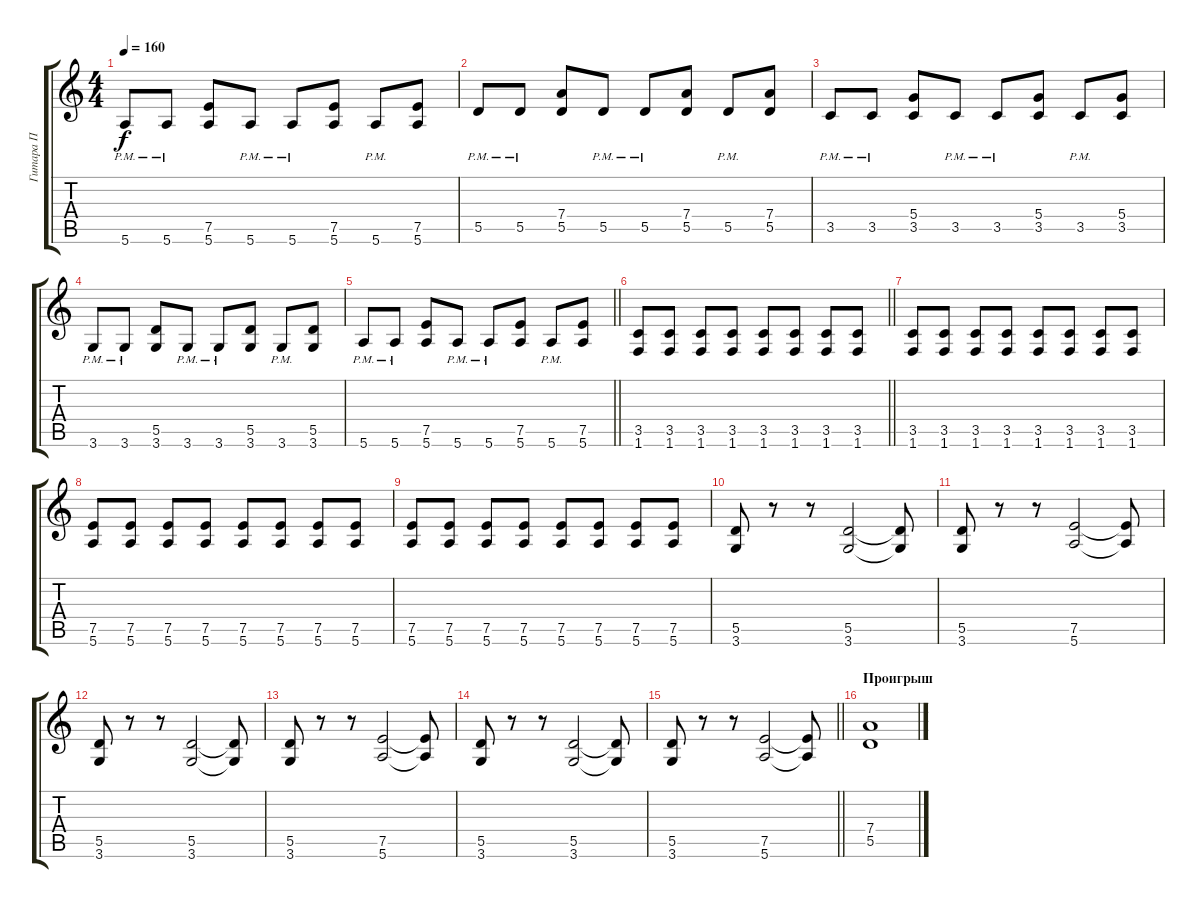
\track ("Гитара П" "Гитара П") {instrument distortionguitar}
\staff {score tabs}
\tuning (E4 B3 G3 D3 A2 E2) {hide}
\ts (4 4)
\tempo 160
\clef g2
\ks c
5.6{pm}.8{dy f} 5.6{pm}.8 (7.5 5.6).8 5.6{pm}.8 5.6{pm}.8 (7.5 5.6).8 5.6{pm}.8 (7.5 5.6).8 |
5.5{pm}.8 5.5{pm}.8 (7.4 5.5).8 5.5{pm}.8 5.5{pm}.8 (7.4 5.5).8 5.5{pm}.8 (7.4 5.5).8 |
3.5{pm}.8 3.5{pm}.8 (5.4 3.5).8 3.5{pm}.8 3.5{pm}.8 (5.4 3.5).8 3.5{pm}.8 (5.4 3.5).8 |
3.6{pm}.8 3.6{pm}.8 (5.5 3.6).8 3.6{pm}.8 3.6{pm}.8 (5.5 3.6).8 3.6{pm}.8 (5.5 3.6).8 |
\barLineRight lightlight
5.6{pm}.8 5.6{pm}.8 (7.5 5.6).8 5.6{pm}.8 5.6{pm}.8 (7.5 5.6).8 5.6{pm}.8 (7.5 5.6).8 |
\section ("" " ")
\barLineRight lightlight
(3.5 1.6).8 (3.5 1.6).8 (3.5 1.6).8 (3.5 1.6).8 (3.5 1.6).8 (3.5 1.6).8 (3.5 1.6).8 (3.5 1.6).8 |
(3.5 1.6).8 (3.5 1.6).8 (3.5 1.6).8 (3.5 1.6).8 (3.5 1.6).8 (3.5 1.6).8 (3.5 1.6).8 (3.5 1.6).8 |
(7.5 5.6).8 (7.5 5.6).8 (7.5 5.6).8 (7.5 5.6).8 (7.5 5.6).8 (7.5 5.6).8 (7.5 5.6).8 (7.5 5.6).8 |
(7.5 5.6).8 (7.5 5.6).8 (7.5 5.6).8 (7.5 5.6).8 (7.5 5.6).8 (7.5 5.6).8 (7.5 5.6).8 (7.5 5.6).8 |
(5.5 3.6).8 r.8 r.8 (5.5 3.6).2 (5.5{t} 3.6{t}).8 |
(5.5 3.6).8 r.8 r.8 (7.5 5.6).2 (7.5{t} 5.6{t}).8 |
(5.5 3.6).8 r.8 r.8 (5.5 3.6).2 (5.5{t} 3.6{t}).8 |
(5.5 3.6).8 r.8 r.8 (7.5 5.6).2 (7.5{t} 5.6{t}).8 |
(5.5 3.6).8 r.8 r.8 (5.5 3.6).2 (5.5{t} 3.6{t}).8 |
\barLineRight lightlight
(5.5 3.6).8 r.8 r.8 (7.5 5.6).2 (7.5{t} 5.6{t}).8 |
\section ("" "Проигрыш")
(7.4 5.5).1{volume 0}
